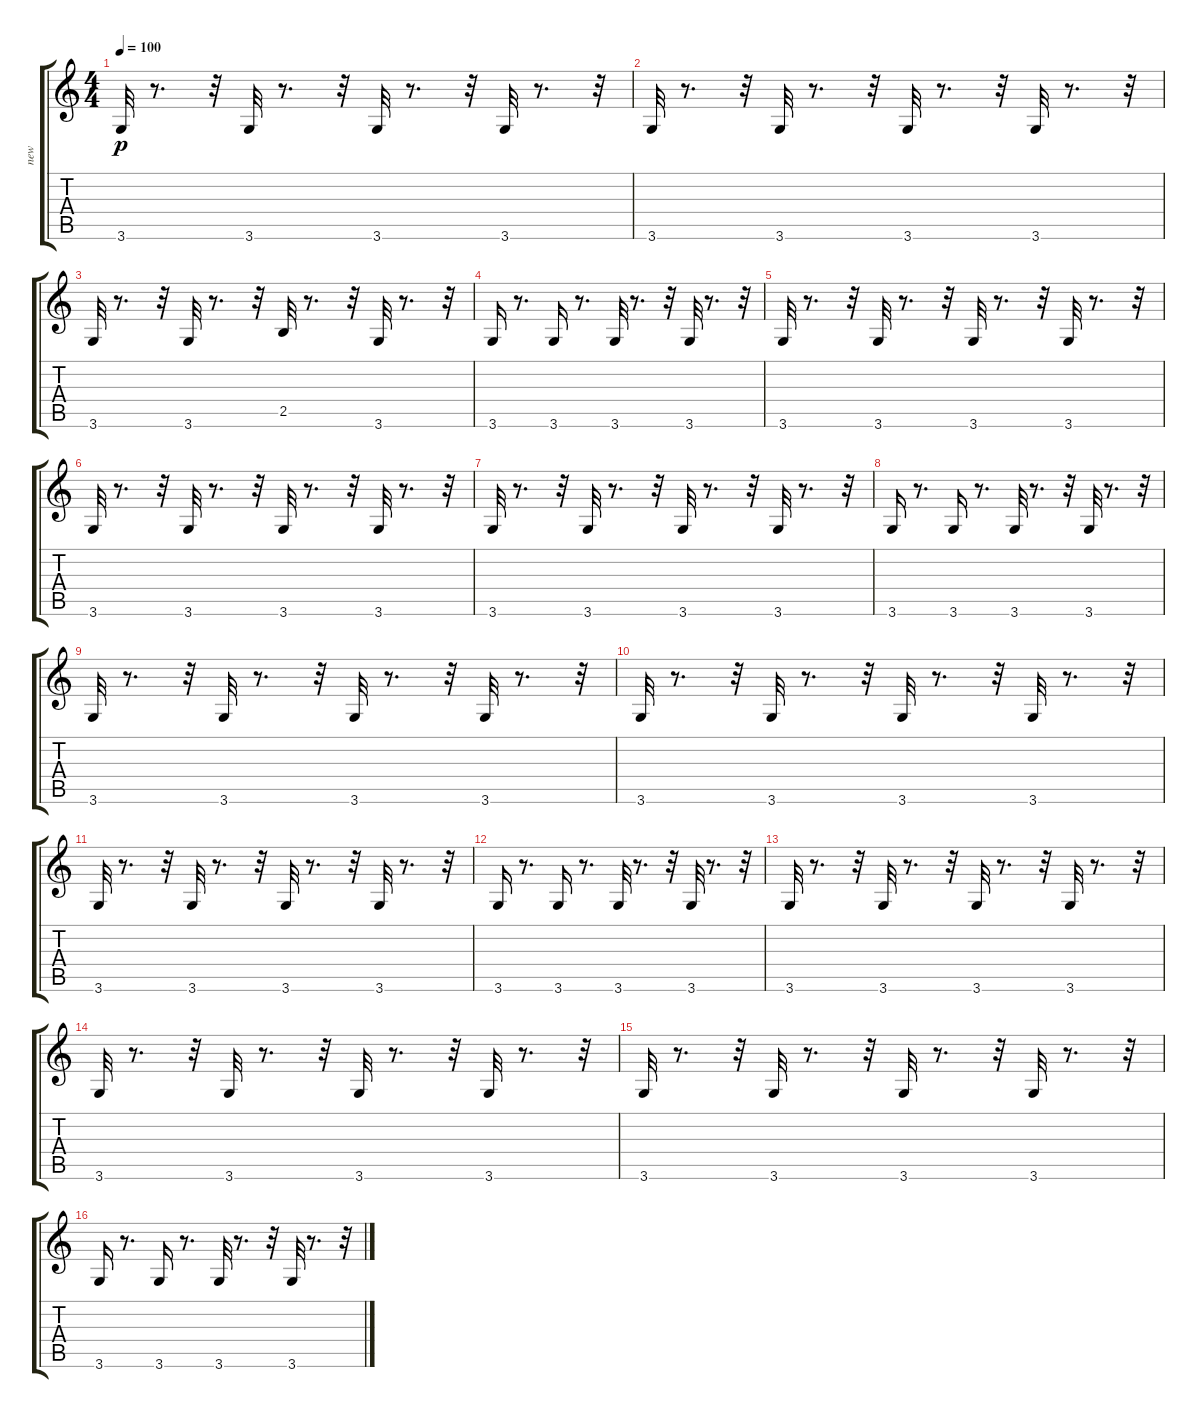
\track ("new" "new") {mute instrument acousticguitarsteel}
\staff {score tabs}
\tuning (E4 B3 G3 D3 A2 E2) {hide}
\ts (4 4)
\tempo 100
\clef g2
\ks c
3.6.32{dy p} r.8{d} r.32 3.6.32 r.8{d} r.32 3.6.32 r.8{d} r.32 3.6.32 r.8{d} r.32 |
3.6.32 r.8{d} r.32 3.6.32 r.8{d} r.32 3.6.32 r.8{d} r.32 3.6.32 r.8{d} r.32 |
3.6.32 r.8{d} r.32 3.6.32 r.8{d} r.32 2.5.32 r.8{d} r.32 3.6.32 r.8{d} r.32 |
3.6.16 r.8{d} 3.6.16 r.8{d} 3.6.32 r.8{d} r.32 3.6.32 r.8{d} r.32 |
3.6.32 r.8{d} r.32 3.6.32 r.8{d} r.32 3.6.32 r.8{d} r.32 3.6.32 r.8{d} r.32 |
3.6.32 r.8{d} r.32 3.6.32 r.8{d} r.32 3.6.32 r.8{d} r.32 3.6.32 r.8{d} r.32 |
3.6.32 r.8{d} r.32 3.6.32 r.8{d} r.32 3.6.32 r.8{d} r.32 3.6.32 r.8{d} r.32 |
3.6.16 r.8{d} 3.6.16 r.8{d} 3.6.32 r.8{d} r.32 3.6.32 r.8{d} r.32 |
3.6.32 r.8{d} r.32 3.6.32 r.8{d} r.32 3.6.32 r.8{d} r.32 3.6.32 r.8{d} r.32 |
3.6.32 r.8{d} r.32 3.6.32 r.8{d} r.32 3.6.32 r.8{d} r.32 3.6.32 r.8{d} r.32 |
3.6.32 r.8{d} r.32 3.6.32 r.8{d} r.32 3.6.32 r.8{d} r.32 3.6.32 r.8{d} r.32 |
3.6.16 r.8{d} 3.6.16 r.8{d} 3.6.32 r.8{d} r.32 3.6.32 r.8{d} r.32 |
3.6.32 r.8{d} r.32 3.6.32 r.8{d} r.32 3.6.32 r.8{d} r.32 3.6.32 r.8{d} r.32 |
3.6.32 r.8{d} r.32 3.6.32 r.8{d} r.32 3.6.32 r.8{d} r.32 3.6.32 r.8{d} r.32 |
3.6.32 r.8{d} r.32 3.6.32 r.8{d} r.32 3.6.32 r.8{d} r.32 3.6.32 r.8{d} r.32 |
3.6.16 r.8{d} 3.6.16 r.8{d} 3.6.32 r.8{d} r.32 3.6.32 r.8{d} r.32
